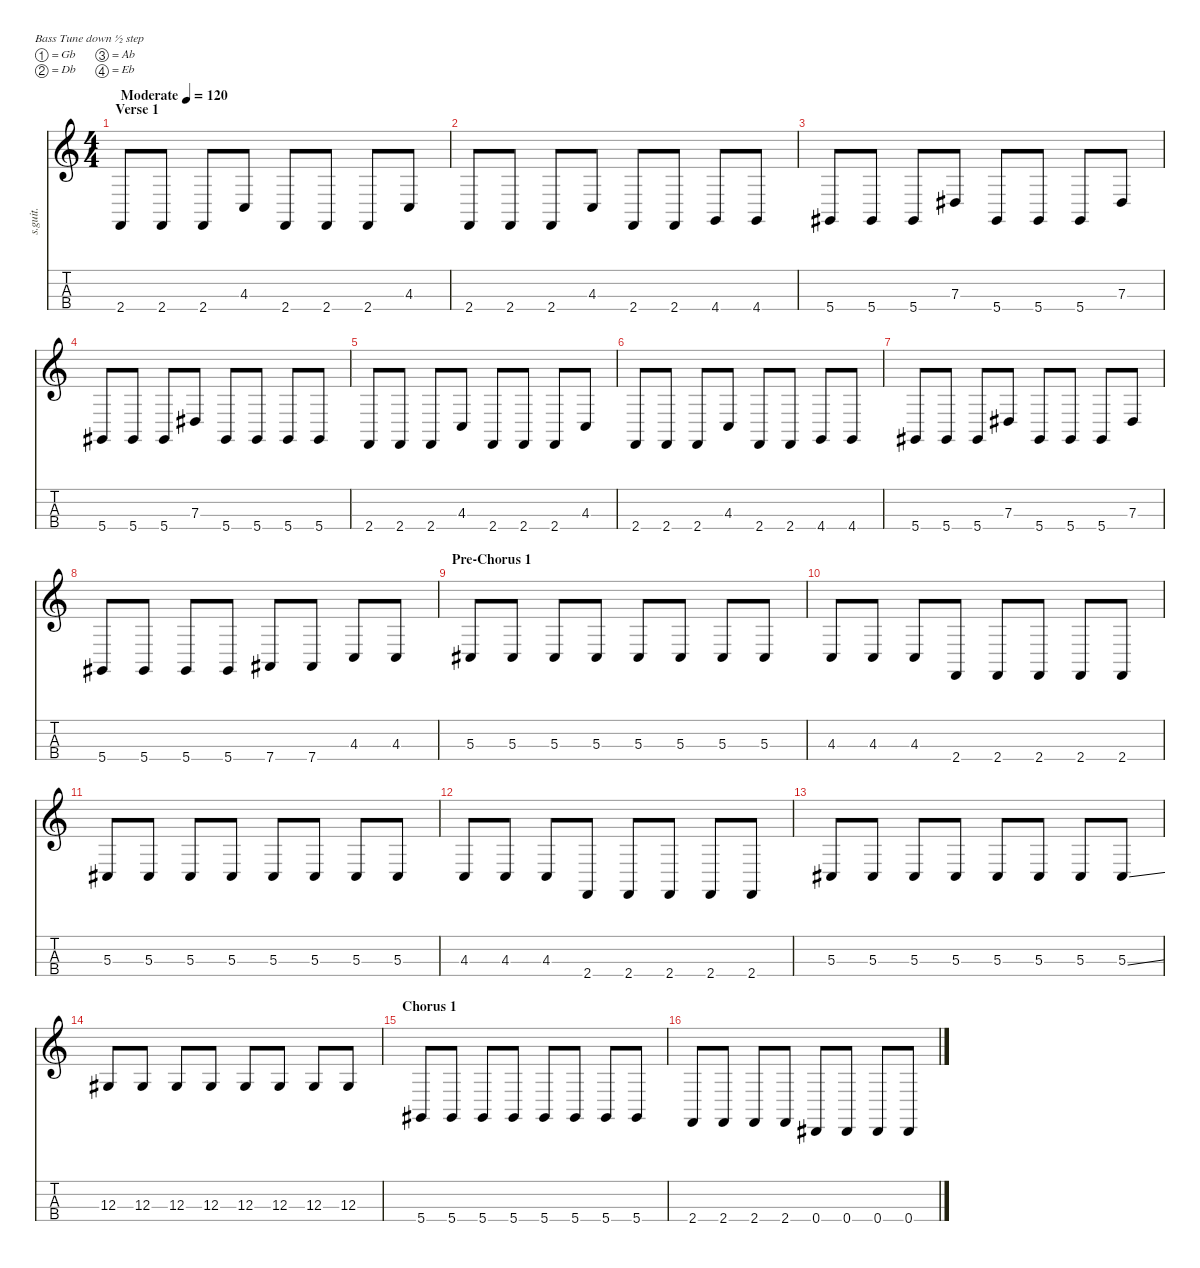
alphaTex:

\defaultSystemsLayout 4
\hideDynamics
\bracketExtendMode nobrackets
\track ("Matt Sharp - Picked Bass Guitar" "s.guit.") {instrument electricbasspick}
\staff {score tabs}
\tuning (Gb2 Db2 Ab1 Eb1)
\ts (4 4)
\beaming (8 2 2 2 2)
\section ("" "Verse 1")
\tempo (120 "Moderate")
\clef g2
\ks c
2.4.8{lyrics (0 "") lyrics (1 "") lyrics (2 "") lyrics (3 "") lyrics (4 "") dy f instrument electricbasspick} 2.4.8{lyrics (0 "") lyrics (1 "") lyrics (2 "") lyrics (3 "") lyrics (4 "")} 2.4.8{lyrics (0 "") lyrics (1 "") lyrics (2 "") lyrics (3 "") lyrics (4 "")} 4.3.8{lyrics (0 "") lyrics (1 "") lyrics (2 "") lyrics (3 "") lyrics (4 "")} 2.4.8{lyrics (0 "") lyrics (1 "") lyrics (2 "") lyrics (3 "") lyrics (4 "")} 2.4.8{lyrics (0 "") lyrics (1 "") lyrics (2 "") lyrics (3 "") lyrics (4 "")} 2.4.8{lyrics (0 "") lyrics (1 "") lyrics (2 "") lyrics (3 "") lyrics (4 "")} 4.3.8{lyrics (0 "") lyrics (1 "") lyrics (2 "") lyrics (3 "") lyrics (4 "")} |
2.4.8{lyrics (0 "") lyrics (1 "") lyrics (2 "") lyrics (3 "") lyrics (4 "")} 2.4.8{lyrics (0 "") lyrics (1 "") lyrics (2 "") lyrics (3 "") lyrics (4 "")} 2.4.8{lyrics (0 "") lyrics (1 "") lyrics (2 "") lyrics (3 "") lyrics (4 "")} 4.3.8{lyrics (0 "") lyrics (1 "") lyrics (2 "") lyrics (3 "") lyrics (4 "")} 2.4.8{lyrics (0 "") lyrics (1 "") lyrics (2 "") lyrics (3 "") lyrics (4 "")} 2.4.8{lyrics (0 "") lyrics (1 "") lyrics (2 "") lyrics (3 "") lyrics (4 "")} 4.4.8{lyrics (0 "") lyrics (1 "") lyrics (2 "") lyrics (3 "") lyrics (4 "")} 4.4.8{lyrics (0 "") lyrics (1 "") lyrics (2 "") lyrics (3 "") lyrics (4 "")} |
5.4{acc #}.8{lyrics (0 "") lyrics (1 "") lyrics (2 "") lyrics (3 "") lyrics (4 "")} 5.4{acc #}.8{lyrics (0 "") lyrics (1 "") lyrics (2 "") lyrics (3 "") lyrics (4 "")} 5.4{acc #}.8{lyrics (0 "") lyrics (1 "") lyrics (2 "") lyrics (3 "") lyrics (4 "")} 7.3{acc #}.8{lyrics (0 "") lyrics (1 "") lyrics (2 "") lyrics (3 "") lyrics (4 "")} 5.4{acc #}.8{lyrics (0 "") lyrics (1 "") lyrics (2 "") lyrics (3 "") lyrics (4 "")} 5.4{acc #}.8{lyrics (0 "") lyrics (1 "") lyrics (2 "") lyrics (3 "") lyrics (4 "")} 5.4{acc #}.8{lyrics (0 "") lyrics (1 "") lyrics (2 "") lyrics (3 "") lyrics (4 "")} 7.3{acc #}.8{lyrics (0 "") lyrics (1 "") lyrics (2 "") lyrics (3 "") lyrics (4 "")} |
5.4{acc #}.8{lyrics (0 "") lyrics (1 "") lyrics (2 "") lyrics (3 "") lyrics (4 "")} 5.4{acc #}.8{lyrics (0 "") lyrics (1 "") lyrics (2 "") lyrics (3 "") lyrics (4 "")} 5.4{acc #}.8{lyrics (0 "") lyrics (1 "") lyrics (2 "") lyrics (3 "") lyrics (4 "")} 7.3{acc #}.8{lyrics (0 "") lyrics (1 "") lyrics (2 "") lyrics (3 "") lyrics (4 "")} 5.4{acc #}.8{lyrics (0 "") lyrics (1 "") lyrics (2 "") lyrics (3 "") lyrics (4 "")} 5.4{acc #}.8{lyrics (0 "") lyrics (1 "") lyrics (2 "") lyrics (3 "") lyrics (4 "")} 5.4{acc #}.8{lyrics (0 "") lyrics (1 "") lyrics (2 "") lyrics (3 "") lyrics (4 "")} 5.4{acc #}.8{lyrics (0 "") lyrics (1 "") lyrics (2 "") lyrics (3 "") lyrics (4 "")} |
2.4.8{lyrics (0 "") lyrics (1 "") lyrics (2 "") lyrics (3 "") lyrics (4 "")} 2.4.8{lyrics (0 "") lyrics (1 "") lyrics (2 "") lyrics (3 "") lyrics (4 "")} 2.4.8{lyrics (0 "") lyrics (1 "") lyrics (2 "") lyrics (3 "") lyrics (4 "")} 4.3.8{lyrics (0 "") lyrics (1 "") lyrics (2 "") lyrics (3 "") lyrics (4 "")} 2.4.8{lyrics (0 "") lyrics (1 "") lyrics (2 "") lyrics (3 "") lyrics (4 "")} 2.4.8{lyrics (0 "") lyrics (1 "") lyrics (2 "") lyrics (3 "") lyrics (4 "")} 2.4.8{lyrics (0 "") lyrics (1 "") lyrics (2 "") lyrics (3 "") lyrics (4 "")} 4.3.8{lyrics (0 "") lyrics (1 "") lyrics (2 "") lyrics (3 "") lyrics (4 "")} |
2.4.8{lyrics (0 "") lyrics (1 "") lyrics (2 "") lyrics (3 "") lyrics (4 "")} 2.4.8{lyrics (0 "") lyrics (1 "") lyrics (2 "") lyrics (3 "") lyrics (4 "")} 2.4.8{lyrics (0 "") lyrics (1 "") lyrics (2 "") lyrics (3 "") lyrics (4 "")} 4.3.8{lyrics (0 "") lyrics (1 "") lyrics (2 "") lyrics (3 "") lyrics (4 "")} 2.4.8{lyrics (0 "") lyrics (1 "") lyrics (2 "") lyrics (3 "") lyrics (4 "")} 2.4.8{lyrics (0 "") lyrics (1 "") lyrics (2 "") lyrics (3 "") lyrics (4 "")} 4.4.8{lyrics (0 "") lyrics (1 "") lyrics (2 "") lyrics (3 "") lyrics (4 "")} 4.4.8{lyrics (0 "") lyrics (1 "") lyrics (2 "") lyrics (3 "") lyrics (4 "")} |
5.4{acc #}.8{lyrics (0 "") lyrics (1 "") lyrics (2 "") lyrics (3 "") lyrics (4 "")} 5.4{acc #}.8{lyrics (0 "") lyrics (1 "") lyrics (2 "") lyrics (3 "") lyrics (4 "")} 5.4{acc #}.8{lyrics (0 "") lyrics (1 "") lyrics (2 "") lyrics (3 "") lyrics (4 "")} 7.3{acc #}.8{lyrics (0 "") lyrics (1 "") lyrics (2 "") lyrics (3 "") lyrics (4 "")} 5.4{acc #}.8{lyrics (0 "") lyrics (1 "") lyrics (2 "") lyrics (3 "") lyrics (4 "")} 5.4{acc #}.8{lyrics (0 "") lyrics (1 "") lyrics (2 "") lyrics (3 "") lyrics (4 "")} 5.4{acc #}.8{lyrics (0 "") lyrics (1 "") lyrics (2 "") lyrics (3 "") lyrics (4 "")} 7.3{acc #}.8{lyrics (0 "") lyrics (1 "") lyrics (2 "") lyrics (3 "") lyrics (4 "")} |
5.4{acc #}.8{lyrics (0 "") lyrics (1 "") lyrics (2 "") lyrics (3 "") lyrics (4 "")} 5.4{acc #}.8{lyrics (0 "") lyrics (1 "") lyrics (2 "") lyrics (3 "") lyrics (4 "")} 5.4{acc #}.8{lyrics (0 "") lyrics (1 "") lyrics (2 "") lyrics (3 "") lyrics (4 "")} 5.4{acc #}.8{lyrics (0 "") lyrics (1 "") lyrics (2 "") lyrics (3 "") lyrics (4 "")} 7.4{acc #}.8{lyrics (0 "") lyrics (1 "") lyrics (2 "") lyrics (3 "") lyrics (4 "")} 7.4{acc #}.8{lyrics (0 "") lyrics (1 "") lyrics (2 "") lyrics (3 "") lyrics (4 "")} 4.3.8{lyrics (0 "") lyrics (1 "") lyrics (2 "") lyrics (3 "") lyrics (4 "")} 4.3.8{lyrics (0 "") lyrics (1 "") lyrics (2 "") lyrics (3 "") lyrics (4 "")} |
\section ("" "Pre-Chorus 1")
5.3{acc #}.8{lyrics (0 "") lyrics (1 "") lyrics (2 "") lyrics (3 "") lyrics (4 "")} 5.3{acc #}.8{lyrics (0 "") lyrics (1 "") lyrics (2 "") lyrics (3 "") lyrics (4 "")} 5.3{acc #}.8{lyrics (0 "") lyrics (1 "") lyrics (2 "") lyrics (3 "") lyrics (4 "")} 5.3{acc #}.8{lyrics (0 "") lyrics (1 "") lyrics (2 "") lyrics (3 "") lyrics (4 "")} 5.3{acc #}.8{lyrics (0 "") lyrics (1 "") lyrics (2 "") lyrics (3 "") lyrics (4 "")} 5.3{acc #}.8{lyrics (0 "") lyrics (1 "") lyrics (2 "") lyrics (3 "") lyrics (4 "")} 5.3{acc #}.8{lyrics (0 "") lyrics (1 "") lyrics (2 "") lyrics (3 "") lyrics (4 "")} 5.3{acc #}.8{lyrics (0 "") lyrics (1 "") lyrics (2 "") lyrics (3 "") lyrics (4 "")} |
4.3.8{lyrics (0 "") lyrics (1 "") lyrics (2 "") lyrics (3 "") lyrics (4 "")} 4.3.8{lyrics (0 "") lyrics (1 "") lyrics (2 "") lyrics (3 "") lyrics (4 "")} 4.3.8{lyrics (0 "") lyrics (1 "") lyrics (2 "") lyrics (3 "") lyrics (4 "")} 2.4.8{lyrics (0 "") lyrics (1 "") lyrics (2 "") lyrics (3 "") lyrics (4 "")} 2.4.8{lyrics (0 "") lyrics (1 "") lyrics (2 "") lyrics (3 "") lyrics (4 "")} 2.4.8{lyrics (0 "") lyrics (1 "") lyrics (2 "") lyrics (3 "") lyrics (4 "")} 2.4.8{lyrics (0 "") lyrics (1 "") lyrics (2 "") lyrics (3 "") lyrics (4 "")} 2.4.8{lyrics (0 "") lyrics (1 "") lyrics (2 "") lyrics (3 "") lyrics (4 "")} |
5.3{acc #}.8{lyrics (0 "") lyrics (1 "") lyrics (2 "") lyrics (3 "") lyrics (4 "")} 5.3{acc #}.8{lyrics (0 "") lyrics (1 "") lyrics (2 "") lyrics (3 "") lyrics (4 "")} 5.3{acc #}.8{lyrics (0 "") lyrics (1 "") lyrics (2 "") lyrics (3 "") lyrics (4 "")} 5.3{acc #}.8{lyrics (0 "") lyrics (1 "") lyrics (2 "") lyrics (3 "") lyrics (4 "")} 5.3{acc #}.8{lyrics (0 "") lyrics (1 "") lyrics (2 "") lyrics (3 "") lyrics (4 "")} 5.3{acc #}.8{lyrics (0 "") lyrics (1 "") lyrics (2 "") lyrics (3 "") lyrics (4 "")} 5.3{acc #}.8{lyrics (0 "") lyrics (1 "") lyrics (2 "") lyrics (3 "") lyrics (4 "")} 5.3{acc #}.8{lyrics (0 "") lyrics (1 "") lyrics (2 "") lyrics (3 "") lyrics (4 "")} |
4.3.8{lyrics (0 "") lyrics (1 "") lyrics (2 "") lyrics (3 "") lyrics (4 "")} 4.3.8{lyrics (0 "") lyrics (1 "") lyrics (2 "") lyrics (3 "") lyrics (4 "")} 4.3.8{lyrics (0 "") lyrics (1 "") lyrics (2 "") lyrics (3 "") lyrics (4 "")} 2.4.8{lyrics (0 "") lyrics (1 "") lyrics (2 "") lyrics (3 "") lyrics (4 "")} 2.4.8{lyrics (0 "") lyrics (1 "") lyrics (2 "") lyrics (3 "") lyrics (4 "")} 2.4.8{lyrics (0 "") lyrics (1 "") lyrics (2 "") lyrics (3 "") lyrics (4 "")} 2.4.8{lyrics (0 "") lyrics (1 "") lyrics (2 "") lyrics (3 "") lyrics (4 "")} 2.4.8{lyrics (0 "") lyrics (1 "") lyrics (2 "") lyrics (3 "") lyrics (4 "")} |
5.3{acc #}.8{lyrics (0 "") lyrics (1 "") lyrics (2 "") lyrics (3 "") lyrics (4 "")} 5.3{acc #}.8{lyrics (0 "") lyrics (1 "") lyrics (2 "") lyrics (3 "") lyrics (4 "")} 5.3{acc #}.8{lyrics (0 "") lyrics (1 "") lyrics (2 "") lyrics (3 "") lyrics (4 "")} 5.3{acc #}.8{lyrics (0 "") lyrics (1 "") lyrics (2 "") lyrics (3 "") lyrics (4 "")} 5.3{acc #}.8{lyrics (0 "") lyrics (1 "") lyrics (2 "") lyrics (3 "") lyrics (4 "")} 5.3{acc #}.8{lyrics (0 "") lyrics (1 "") lyrics (2 "") lyrics (3 "") lyrics (4 "")} 5.3{acc #}.8{lyrics (0 "") lyrics (1 "") lyrics (2 "") lyrics (3 "") lyrics (4 "")} 5.3{ss acc #}.8{lyrics (0 "") lyrics (1 "") lyrics (2 "") lyrics (3 "") lyrics (4 "")} |
12.3{acc #}.8{lyrics (0 "") lyrics (1 "") lyrics (2 "") lyrics (3 "") lyrics (4 "")} 12.3{acc #}.8{lyrics (0 "") lyrics (1 "") lyrics (2 "") lyrics (3 "") lyrics (4 "")} 12.3{acc #}.8{lyrics (0 "") lyrics (1 "") lyrics (2 "") lyrics (3 "") lyrics (4 "")} 12.3{acc #}.8{lyrics (0 "") lyrics (1 "") lyrics (2 "") lyrics (3 "") lyrics (4 "")} 12.3{acc #}.8{lyrics (0 "") lyrics (1 "") lyrics (2 "") lyrics (3 "") lyrics (4 "")} 12.3{acc #}.8{lyrics (0 "") lyrics (1 "") lyrics (2 "") lyrics (3 "") lyrics (4 "")} 12.3{acc #}.8{lyrics (0 "") lyrics (1 "") lyrics (2 "") lyrics (3 "") lyrics (4 "")} 12.3{acc #}.8{lyrics (0 "") lyrics (1 "") lyrics (2 "") lyrics (3 "") lyrics (4 "")} |
\section ("" "Chorus 1")
5.4{acc #}.8{lyrics (0 "") lyrics (1 "") lyrics (2 "") lyrics (3 "") lyrics (4 "")} 5.4{acc #}.8{lyrics (0 "") lyrics (1 "") lyrics (2 "") lyrics (3 "") lyrics (4 "")} 5.4{acc #}.8{lyrics (0 "") lyrics (1 "") lyrics (2 "") lyrics (3 "") lyrics (4 "")} 5.4{acc #}.8{lyrics (0 "") lyrics (1 "") lyrics (2 "") lyrics (3 "") lyrics (4 "")} 5.4{acc #}.8{lyrics (0 "") lyrics (1 "") lyrics (2 "") lyrics (3 "") lyrics (4 "")} 5.4{acc #}.8{lyrics (0 "") lyrics (1 "") lyrics (2 "") lyrics (3 "") lyrics (4 "")} 5.4{acc #}.8{lyrics (0 "") lyrics (1 "") lyrics (2 "") lyrics (3 "") lyrics (4 "")} 5.4{acc #}.8{lyrics (0 "") lyrics (1 "") lyrics (2 "") lyrics (3 "") lyrics (4 "")} |
2.4.8{lyrics (0 "") lyrics (1 "") lyrics (2 "") lyrics (3 "") lyrics (4 "")} 2.4.8{lyrics (0 "") lyrics (1 "") lyrics (2 "") lyrics (3 "") lyrics (4 "")} 2.4.8{lyrics (0 "") lyrics (1 "") lyrics (2 "") lyrics (3 "") lyrics (4 "")} 2.4.8{lyrics (0 "") lyrics (1 "") lyrics (2 "") lyrics (3 "") lyrics (4 "")} 0.4{acc #}.8{lyrics (0 "") lyrics (1 "") lyrics (2 "") lyrics (3 "") lyrics (4 "")} 0.4{acc #}.8{lyrics (0 "") lyrics (1 "") lyrics (2 "") lyrics (3 "") lyrics (4 "")} 0.4{acc #}.8{lyrics (0 "") lyrics (1 "") lyrics (2 "") lyrics (3 "") lyrics (4 "")} 0.4{acc #}.8{lyrics (0 "") lyrics (1 "") lyrics (2 "") lyrics (3 "") lyrics (4 "")}
